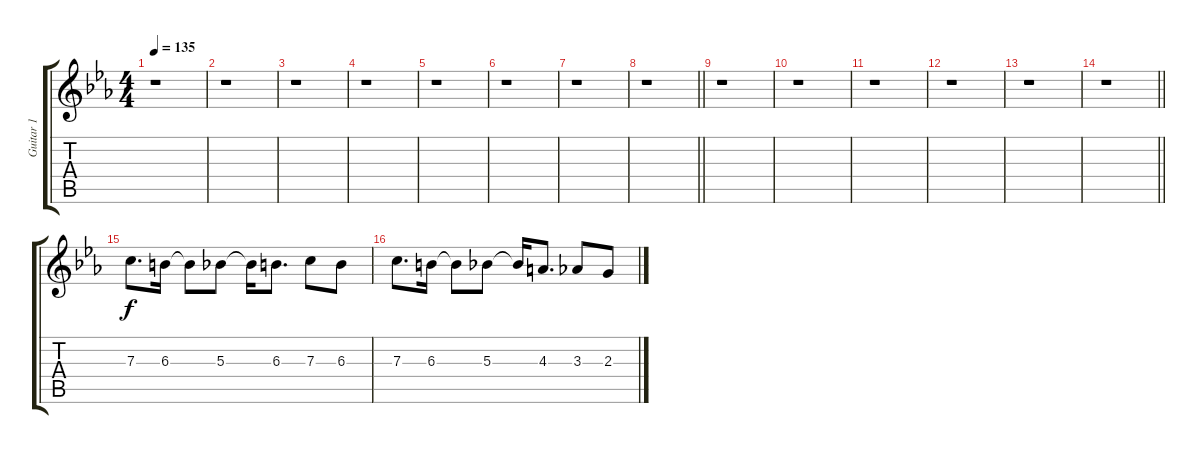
\track ("Guitar 1" "Guitar 1") {instrument distortionguitar}
\staff {score tabs}
\tuning (D4 A3 F3 C3 G2 C2) {hide}
\ts (4 4)
\tempo 135
\clef g2
\ks cminor
r.1{dy f instrument distortionguitar} |
r.1 |
r.1 |
r.1 |
r.1 |
r.1 |
r.1 |
\barLineRight lightlight
r.1 |
r.1 |
r.1 |
r.1 |
r.1 |
r.1 |
\barLineRight lightlight
r.1 |
7.3.8{d} 6.3.16 6.3{t}.8 5.3.8 5.3{t}.16 6.3.8{d} 7.3.8 6.3.8 |
7.3.8{d} 6.3.16 6.3{t}.8 5.3.8 5.3{t}.16 4.3.8{d} 3.3.8 2.3.8
